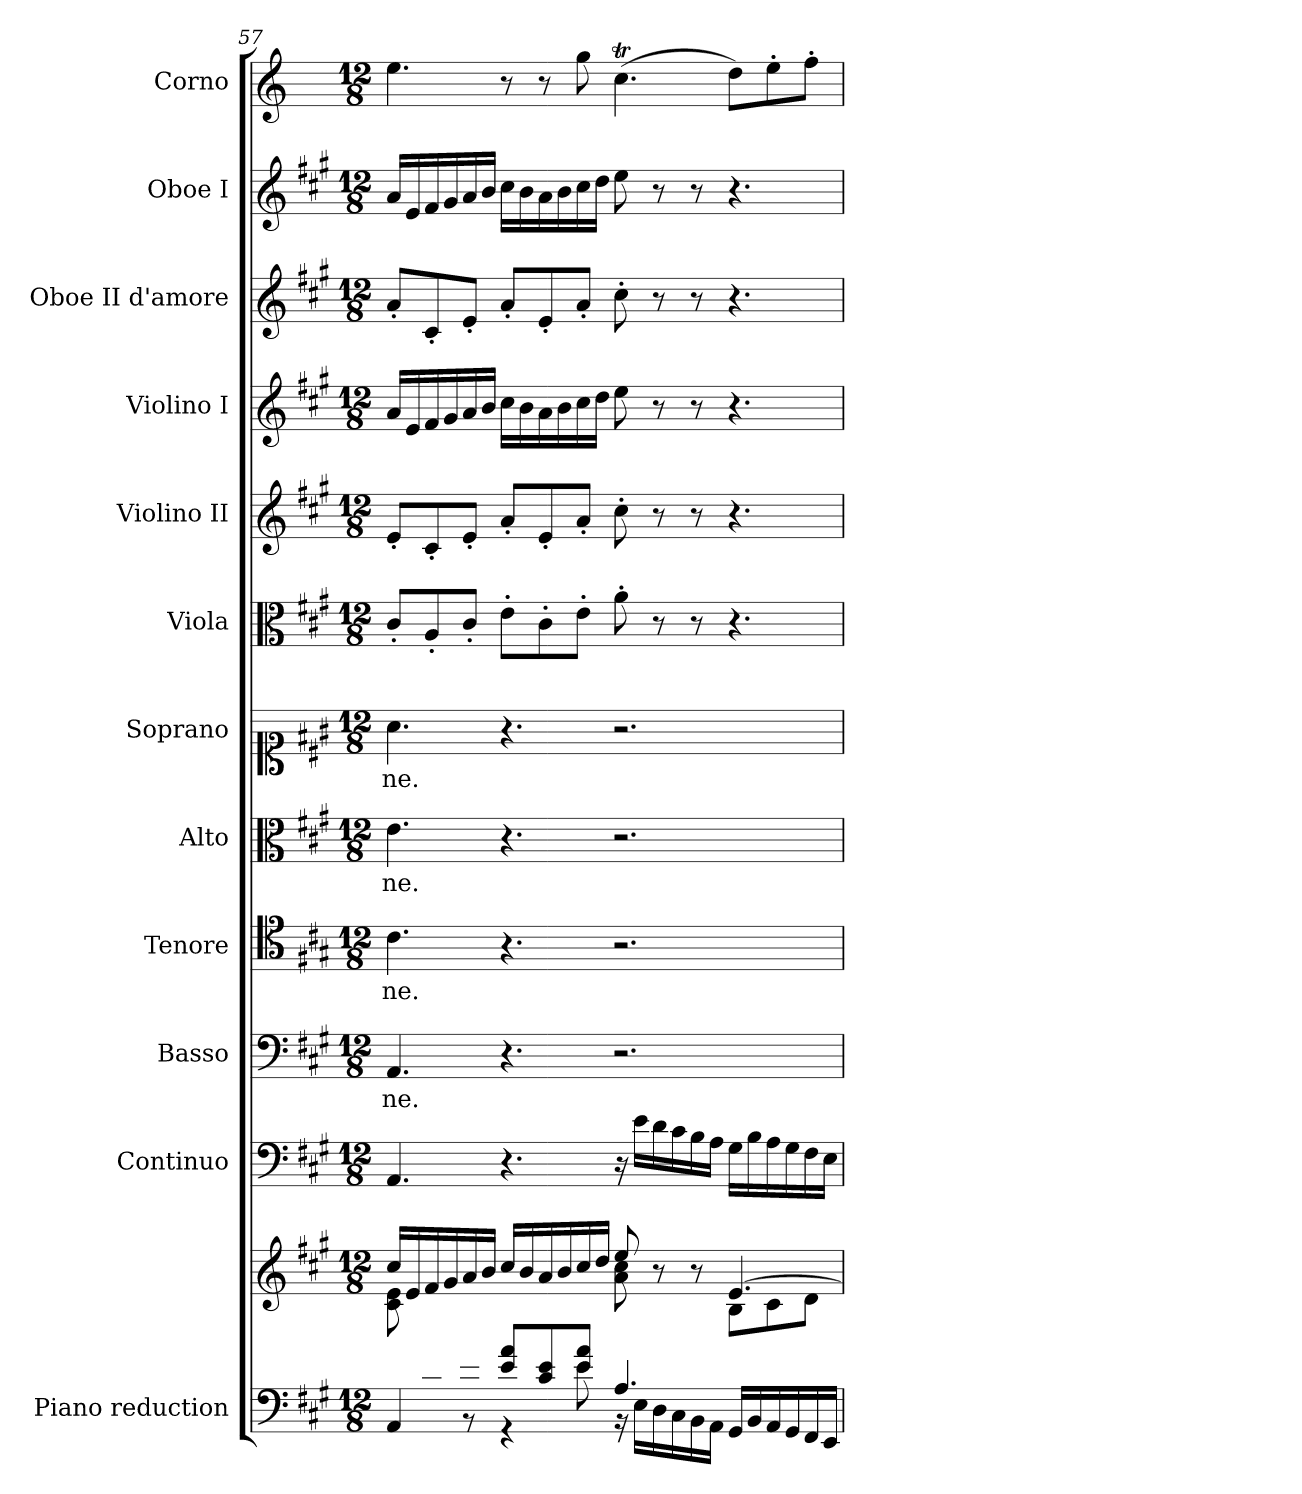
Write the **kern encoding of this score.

**kern	**kern	**kern	**kern	**text	**kern	**text	**kern	**text	**kern	**text	**kern	**kern	**kern	**kern	**kern	**kern
*part12	*part12	*part11	*part10	*part10	*part9	*part9	*part8	*part8	*part7	*part7	*part6	*part5	*part4	*part3	*part2	*part1
*staff13	*staff12	*staff11	*staff10	*staff10	*staff9	*staff9	*staff8	*staff8	*staff7	*staff7	*staff6	*staff5	*staff4	*staff3	*staff2	*staff1
*I"Piano reduction	*	*I"Continuo	*I"Basso	*	*I"Tenore	*	*I"Alto	*	*I"Soprano	*	*I"Viola	*I"Violino II	*I"Violino I	*I"Oboe II d'amore	*I"Oboe I	*I"Corno
*I'Pno	*	*	*	*	*	*	*	*	*	*	*I'Vla	*I'Vln	*I'Vln	*I'Ob	*I'Ob	*
*clefF4	*clefG2	*clefF4	*clefF4	*	*clefC4	*	*clefC3	*	*clefC1	*	*clefC3	*clefG2	*clefG2	*clefG2	*clefG2	*clefG2
*	*	*	*	*	*	*	*	*	*	*	*	*	*	*	*	*ITrd2c3
*k[f#c#g#]	*k[f#c#g#]	*k[f#c#g#]	*k[f#c#g#]	*	*k[f#c#g#]	*	*k[f#c#g#]	*	*k[f#c#g#]	*	*k[f#c#g#]	*k[f#c#g#]	*k[f#c#g#]	*k[f#c#g#]	*k[f#c#g#]	*k[f#c#g#]
*M12/8	*M12/8	*M12/8	*M12/8	*	*M12/8	*	*M12/8	*	*M12/8	*	*M12/8	*M12/8	*M12/8	*M12/8	*M12/8	*M12/8
=57	=57	=57	=57	=57	=57	=57	=57	=57	=57	=57	=57	=57	=57	=57	=57	=57
*^	*^	*	*	*	*	*	*	*	*	*	*	*	*	*	*	*
*	*	*	*^	*	*	*	*	*	*	*	*	*	*	*	*	*	*	*
!	!	!	!	!	!	!	!LO:LY:b	!	!LO:LY:b	!	!LO:LY:b	!	!LO:LY:b	!	!	!	!	!	!
8ryy	4AA/	16cc#/LL	2.ryy	8c#\ 8e\L	4.AA/	4.AA/	-ne.	4.c#\	-ne.	4.e\	-ne.	4.a\	-ne.	8c#'/L	8e'/L	16a/LL	8a'/L	16a/LL	4.cc#\
.	.	16e/	.	.	.	.	.	.	.	.	.	.	.	.	.	16e/	.	16e/	.
8A/ 8c#/	.	16f#/	.	1ryy	.	.	.	.	.	.	.	.	.	8A'/	8c#'/	16f#/	8c#'/	16f#/	.
.	.	16g#/	.	.	.	.	.	.	.	.	.	.	.	.	.	16g#/	.	16g#/	.
8c#/ 8e/J	8r	16a/	.	.	.	.	.	.	.	.	.	.	.	8c#'/J	8e'/J	16a/	8e'/J	16a/	.
.	.	16b/JJ	.	.	.	.	.	.	.	.	.	.	.	.	.	16b/JJ	.	16b/JJ	.
8e/ 8a/L	4r	16cc#/LL	.	.	4.r	4.r	.	4.r	.	4.r	.	4.r	.	8e'\L	8a'/L	16cc#\LL	8a'/L	16cc#\LL	8r
.	.	16b/	.	.	.	.	.	.	.	.	.	.	.	.	.	16b\	.	16b\	.
8c#/ 8e/	.	16a/	.	.	.	.	.	.	.	.	.	.	.	8c#'\	8e'/	16a\	8e'/	16a\	8r
.	.	16b/	.	.	.	.	.	.	.	.	.	.	.	.	.	16b\	.	16b\	.
8e/ 8a/J	8e\	16cc#/	.	.	.	.	.	.	.	.	.	.	.	8e'\J	8a'/J	16cc#\	8a'/J	16cc#\	8ee\
.	.	16dd/JJ	.	.	.	.	.	.	.	.	.	.	.	.	.	16dd\JJ	.	16dd\JJ	.
4.A/	16r	8ee/	8a\ 8cc#\	.	16r	2.r	.	2.r	.	2.r	.	2.r	.	8a'\	8cc#'\	8ee\	8cc#'\	8ee\	(4.aT\
.	16E\LL	.	.	.	16e\LL	.	.	.	.	.	.	.	.	.	.	.	.	.	.
.	16D\	8r	8ryy	.	16d\	.	.	.	.	.	.	.	.	8r	8r	8r	8r	8r	.
.	16C#\	.	.	.	16c#\	.	.	.	.	.	.	.	.	.	.	.	.	.	.
.	16BB\	8r	8ryy	.	16B\	.	.	.	.	.	.	.	.	8r	8r	8r	8r	8r	.
.	16AA\JJ	.	.	.	16A\JJ	.	.	.	.	.	.	.	.	.	.	.	.	.	.
4.ryy	16GG#/LL	[4.e/	8B\L	4.ryy	16G#\LL	.	.	.	.	.	.	.	.	4.r	4.r	4.r	4.r	4.r	8b\L)
.	16BB/	.	.	.	16B\	.	.	.	.	.	.	.	.	.	.	.	.	.	.
.	16AA/	.	8c#\	.	16A\	.	.	.	.	.	.	.	.	.	.	.	.	.	8cc#'\
.	16GG#/	.	.	.	16G#\	.	.	.	.	.	.	.	.	.	.	.	.	.	.
.	16FF#/	.	8d\J	.	16F#\	.	.	.	.	.	.	.	.	.	.	.	.	.	8dd'\J
.	16EE/JJ	.	.	.	16E\JJ	.	.	.	.	.	.	.	.	.	.	.	.	.	.
*v	*v	*	*	*	*	*	*	*	*	*	*	*	*	*	*	*	*	*	*
*	*v	*v	*v	*	*	*	*	*	*	*	*	*	*	*	*	*	*	*
=	=	=	=	=	=	=	=	=	=	=	=	=	=	=	=	=
*-	*-	*-	*-	*-	*-	*-	*-	*-	*-	*-	*-	*-	*-	*-	*-	*-
